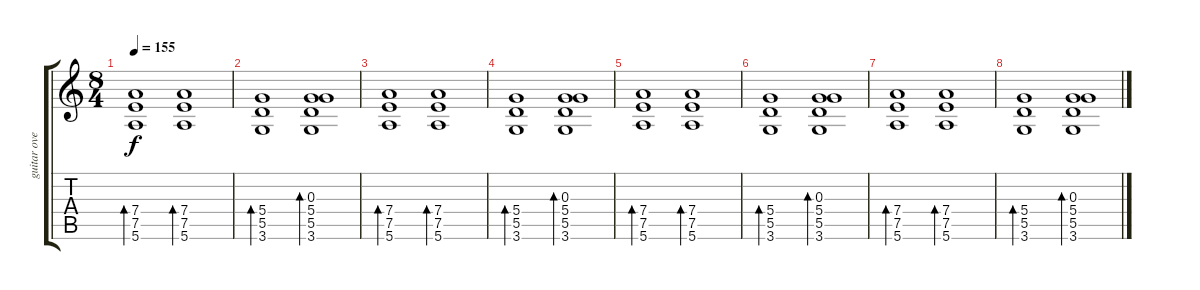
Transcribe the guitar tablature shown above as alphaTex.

\track ("guitar overdriven" "guitar ove") {instrument overdrivenguitar}
\staff {score tabs}
\tuning (E4 B3 G3 D3 A2 E2) {hide}
\ts (8 4)
\tempo 155
\clef g2
\ks c
(7.4 7.5 5.6).1{bd 30 dy f} (7.4 7.5 5.6).1{bd 30} |
(5.4 5.5 3.6).1{bd 120} (0.3 5.4 5.5 3.6).1{bd 60} |
(7.4 7.5 5.6).1{bd 120} (7.4 7.5 5.6).1{bd 60} |
(5.4 5.5 3.6).1{bd 120} (0.3 5.4 5.5 3.6).1{bd 60} |
(7.4 7.5 5.6).1{bd 30} (7.4 7.5 5.6).1{bd 30} |
(5.4 5.5 3.6).1{bd 120} (0.3 5.4 5.5 3.6).1{bd 60} |
(7.4 7.5 5.6).1{bd 30} (7.4 7.5 5.6).1{bd 30} |
(5.4 5.5 3.6).1{bd 120} (0.3 5.4 5.5 3.6).1{bd 60}
